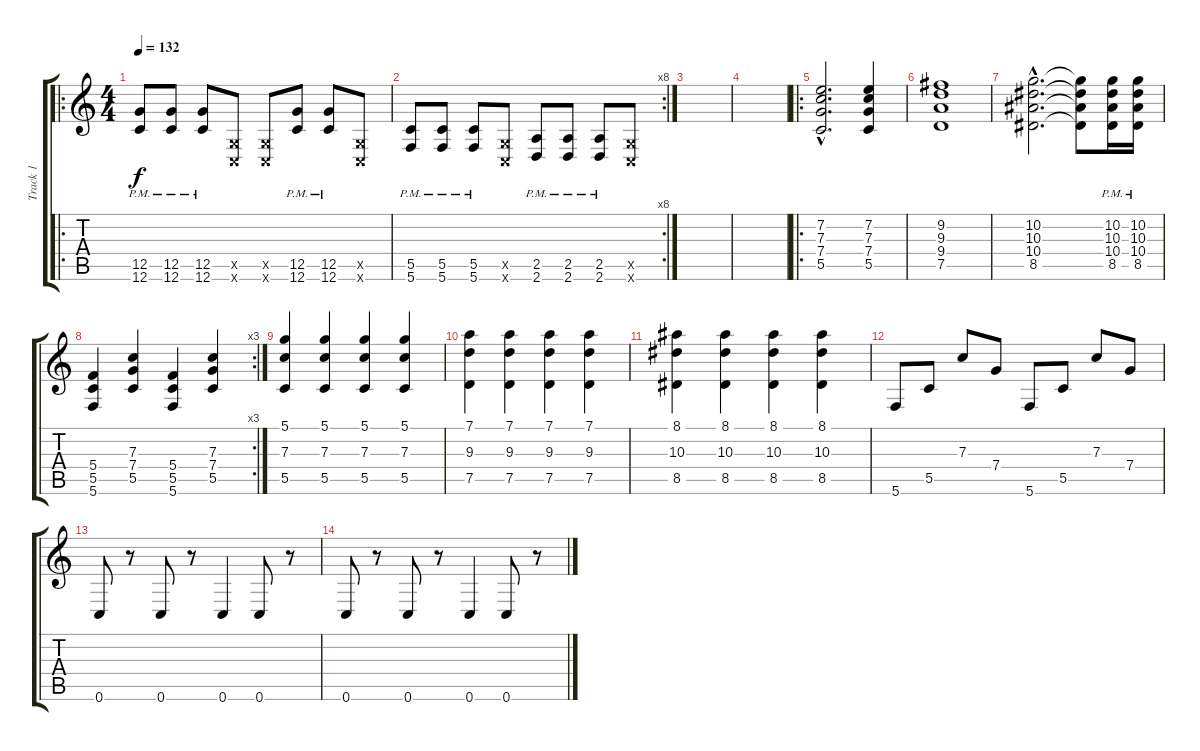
\track ("Track 1" "Track 1") {instrument distortionguitar}
\staff {score tabs}
\tuning (D4 A3 F3 C3 G2 C2) {hide}
\ro
\ts (4 4)
\tempo 132
\clef g2
\ks c
(12.5{pm} 12.6{pm}).8{dy f} (12.5{pm} 12.6{pm}).8 (12.5{pm} 12.6{pm}).8 (0.5{x} 0.6{x}).8 (0.5{x} 0.6{x}).8 (12.5{pm} 12.6{pm}).8 (12.5{pm} 12.6{pm}).8 (0.5{x} 0.6{x}).8 |
\rc 8
(5.5{pm} 5.6{pm}).8 (5.5{pm} 5.6{pm}).8 (5.5{pm} 5.6{pm}).8 (0.5{x} 0.6{x}).8 (2.5{pm} 2.6{pm}).8 (2.5{pm} 2.6{pm}).8 (2.5{pm} 2.6{pm}).8 (0.5{x} 0.6{x}).8 |
|
|
\ro
(7.2{hac} 7.3{hac} 7.4{hac} 5.5{hac}).2{d} (7.2 7.3 7.4 5.5).4 |
(9.2 9.3 9.4 7.5).1 |
(10.2{hac} 10.3{hac} 10.4{hac} 8.5{hac}).2{d} (10.2{t} 10.3{t} 10.4{t} 8.5{t}).8 (10.2{pm} 10.3{pm} 10.4{pm} 8.5{pm}).16 (10.2{pm} 10.3{pm} 10.4{pm} 8.5{pm}).16 |
\rc 3
(5.4 5.5 5.6).4 (7.3 7.4 5.5).4 (5.4 5.5 5.6).4 (7.3 7.4 5.5).4 |
(5.1 7.3 5.5).4 (5.1 7.3 5.5).4 (5.1 7.3 5.5).4 (5.1 7.3 5.5).4 |
(7.1 9.3 7.5).4 (7.1 9.3 7.5).4 (7.1 9.3 7.5).4 (7.1 9.3 7.5).4 |
(8.1 10.3 8.5).4 (8.1 10.3 8.5).4 (8.1 10.3 8.5).4 (8.1 10.3 8.5).4 |
5.6.8 5.5.8 7.3.8 7.4.8 5.6.8 5.5.8 7.3.8 7.4.8 |
0.6.8 r.8 0.6.8 r.8 0.6.4 0.6.8 r.8 |
0.6.8 r.8 0.6.8 r.8 0.6.4 0.6.8 r.8
